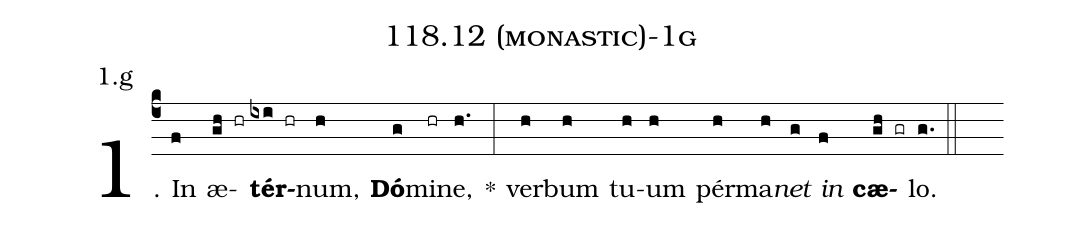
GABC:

name: 118.12 (monastic)-1g;
annotation: 1.g;
%%
(c4)1. In(f) æ(gh hr)<b>tér</b>(ixi hr)num,(h) <b>Dó</b>(g)mi(hr)ne,(h.) *(:) ver(h)bum(h) tu(h)um(h) pér(h)ma(h)<i>net</i>(g) <i>in</i>(f) <b>cæ</b>(gh gr)lo.(g.) (::)
